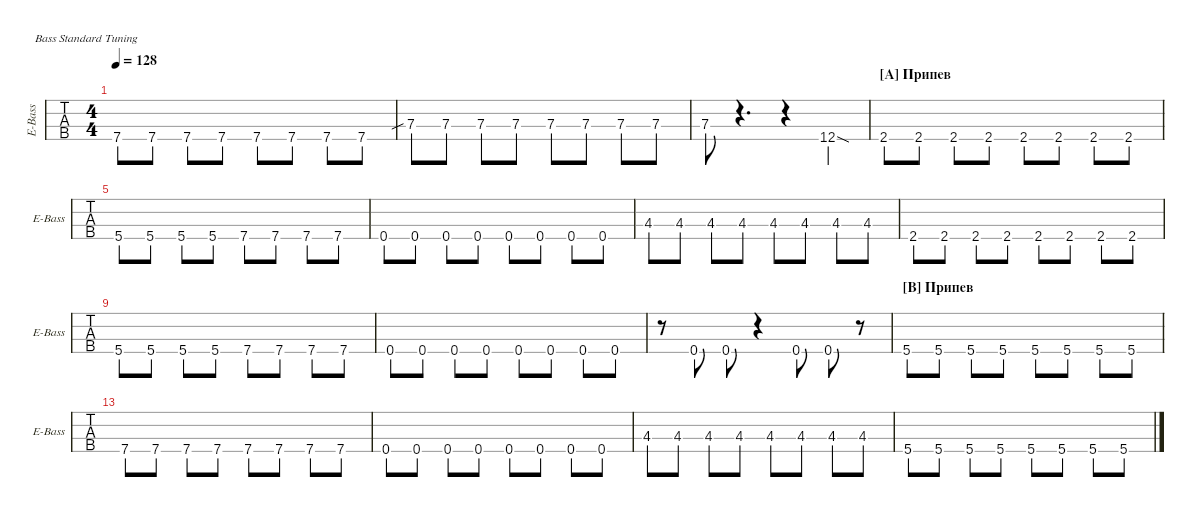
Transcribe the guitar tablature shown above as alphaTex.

\defaultSystemsLayout 4
\hideDynamics
\bracketExtendMode groupsimilarinstruments
\singleTrackTrackNamePolicy allsystems
\multiTrackTrackNamePolicy allsystems
\otherSystemsTrackNameOrientation horizontal
\defaultBarNumberDisplay FirstOfSystem
\track ("Electric Bass" "E-Bass") {instrument electricbassfinger}
\staff {tabs}
\tuning (G2 D2 A1 E1)
\ts (4 4)
\tempo 128
\clef f4
\ks e
7.4.8{dy mf} 7.4.8 7.4.8 7.4.8 7.4.8 7.4.8 7.4.8 7.4.8 |
7.3{sib}.8 7.3.8 7.3.8 7.3.8 7.3.8 7.3.8 7.3.8 7.3.8 |
7.3.8 r.4{d} r.4 12.4{sod}.4 |
\section ("A" "Припев")
2.4.8 2.4.8 2.4.8 2.4.8 2.4.8 2.4.8 2.4.8 2.4.8 |
5.4.8 5.4.8 5.4.8 5.4.8 7.4.8 7.4.8 7.4.8 7.4.8 |
0.4.8 0.4.8 0.4.8 0.4.8 0.4.8 0.4.8 0.4.8 0.4.8 |
4.3.8 4.3.8 4.3.8 4.3.8 4.3.8 4.3.8 4.3.8 4.3.8 |
2.4.8 2.4.8 2.4.8 2.4.8 2.4.8 2.4.8 2.4.8 2.4.8 |
5.4.8 5.4.8 5.4.8 5.4.8 7.4.8 7.4.8 7.4.8 7.4.8 |
0.4.8 0.4.8 0.4.8 0.4.8 0.4.8 0.4.8 0.4.8 0.4.8 |
r.8 0.4.8 0.4{st}.8 r.4 0.4.8 0.4{st}.8 r.8 |
\section ("B" "Припев")
5.4.8 5.4.8 5.4.8 5.4.8 5.4.8 5.4.8 5.4.8 5.4.8 |
7.4.8 7.4.8 7.4.8 7.4.8 7.4.8 7.4.8 7.4.8 7.4.8 |
0.4.8 0.4.8 0.4.8 0.4.8 0.4.8 0.4.8 0.4.8 0.4.8 |
4.3.8 4.3.8 4.3.8 4.3.8 4.3.8 4.3.8 4.3.8 4.3.8 |
5.4.8 5.4.8 5.4.8 5.4.8 5.4.8 5.4.8 5.4.8 5.4.8
